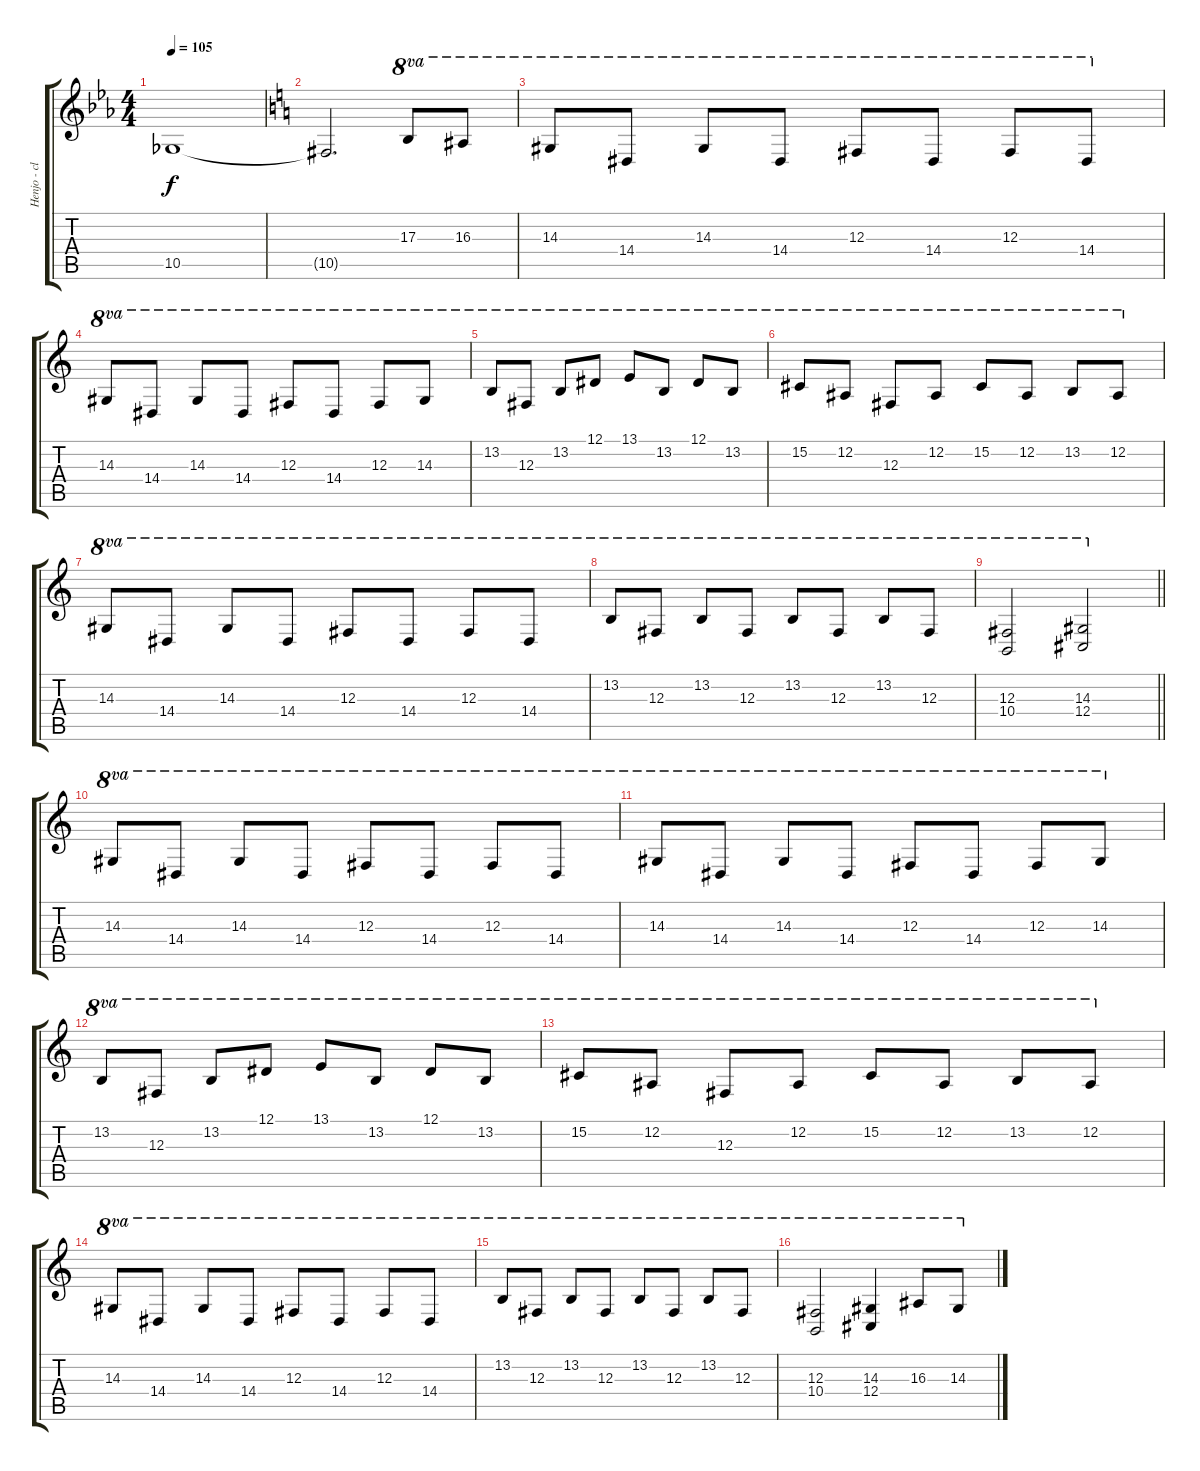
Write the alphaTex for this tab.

\track ("Henjo - claviers" "Henjo - cl") {instrument stringensemble1}
\staff {score tabs}
\tuning (Eb4 Bb3 Gb3 Db3 Ab2 Eb2) {hide}
\ts (4 4)
\tempo 105
\clef g2
\ks eb
10.5.1{dy f} |
\ks c
10.5{t}.2{d} 17.3.8{ot 8va instrument stringensemble1} 16.3.8{ot 8va} |
14.3.8{ot 8va} 14.4.8{ot 8va} 14.3.8{ot 8va} 14.4.8{ot 8va} 12.3.8{ot 8va} 14.4.8{ot 8va} 12.3.8{ot 8va} 14.4.8{ot 8va} |
14.3.8{ot 8va} 14.4.8{ot 8va} 14.3.8{ot 8va} 14.4.8{ot 8va} 12.3.8{ot 8va} 14.4.8{ot 8va} 12.3.8{ot 8va} 14.3.8{ot 8va} |
13.2.8{ot 8va} 12.3.8{ot 8va} 13.2.8{ot 8va} 12.1.8{ot 8va} 13.1.8{ot 8va} 13.2.8{ot 8va} 12.1.8{ot 8va} 13.2.8{ot 8va} |
15.2.8{ot 8va} 12.2.8{ot 8va} 12.3.8{ot 8va} 12.2.8{ot 8va} 15.2.8{ot 8va} 12.2.8{ot 8va} 13.2.8{ot 8va} 12.2.8{ot 8va} |
14.3.8{ot 8va} 14.4.8{ot 8va} 14.3.8{ot 8va} 14.4.8{ot 8va} 12.3.8{ot 8va} 14.4.8{ot 8va} 12.3.8{ot 8va} 14.4.8{ot 8va} |
13.2.8{ot 8va} 12.3.8{ot 8va} 13.2.8{ot 8va} 12.3.8{ot 8va} 13.2.8{ot 8va} 12.3.8{ot 8va} 13.2.8{ot 8va} 12.3.8{ot 8va} |
\barLineRight lightlight
(12.3 10.4).2{ot 8va} (14.3 12.4).2{ot 8va} |
14.3.8{ot 8va} 14.4.8{ot 8va} 14.3.8{ot 8va} 14.4.8{ot 8va} 12.3.8{ot 8va} 14.4.8{ot 8va} 12.3.8{ot 8va} 14.4.8{ot 8va} |
14.3.8{ot 8va} 14.4.8{ot 8va} 14.3.8{ot 8va} 14.4.8{ot 8va} 12.3.8{ot 8va} 14.4.8{ot 8va} 12.3.8{ot 8va} 14.3.8{ot 8va} |
13.2.8{ot 8va} 12.3.8{ot 8va} 13.2.8{ot 8va} 12.1.8{ot 8va} 13.1.8{ot 8va} 13.2.8{ot 8va} 12.1.8{ot 8va} 13.2.8{ot 8va} |
15.2.8{ot 8va} 12.2.8{ot 8va} 12.3.8{ot 8va} 12.2.8{ot 8va} 15.2.8{ot 8va} 12.2.8{ot 8va} 13.2.8{ot 8va} 12.2.8{ot 8va} |
14.3.8{ot 8va} 14.4.8{ot 8va} 14.3.8{ot 8va} 14.4.8{ot 8va} 12.3.8{ot 8va} 14.4.8{ot 8va} 12.3.8{ot 8va} 14.4.8{ot 8va} |
13.2.8{ot 8va} 12.3.8{ot 8va} 13.2.8{ot 8va} 12.3.8{ot 8va} 13.2.8{ot 8va} 12.3.8{ot 8va} 13.2.8{ot 8va} 12.3.8{ot 8va} |
(12.3 10.4).2{ot 8va} (14.3 12.4).4{ot 8va} 16.3.8{ot 8va} 14.3.8{ot 8va}
